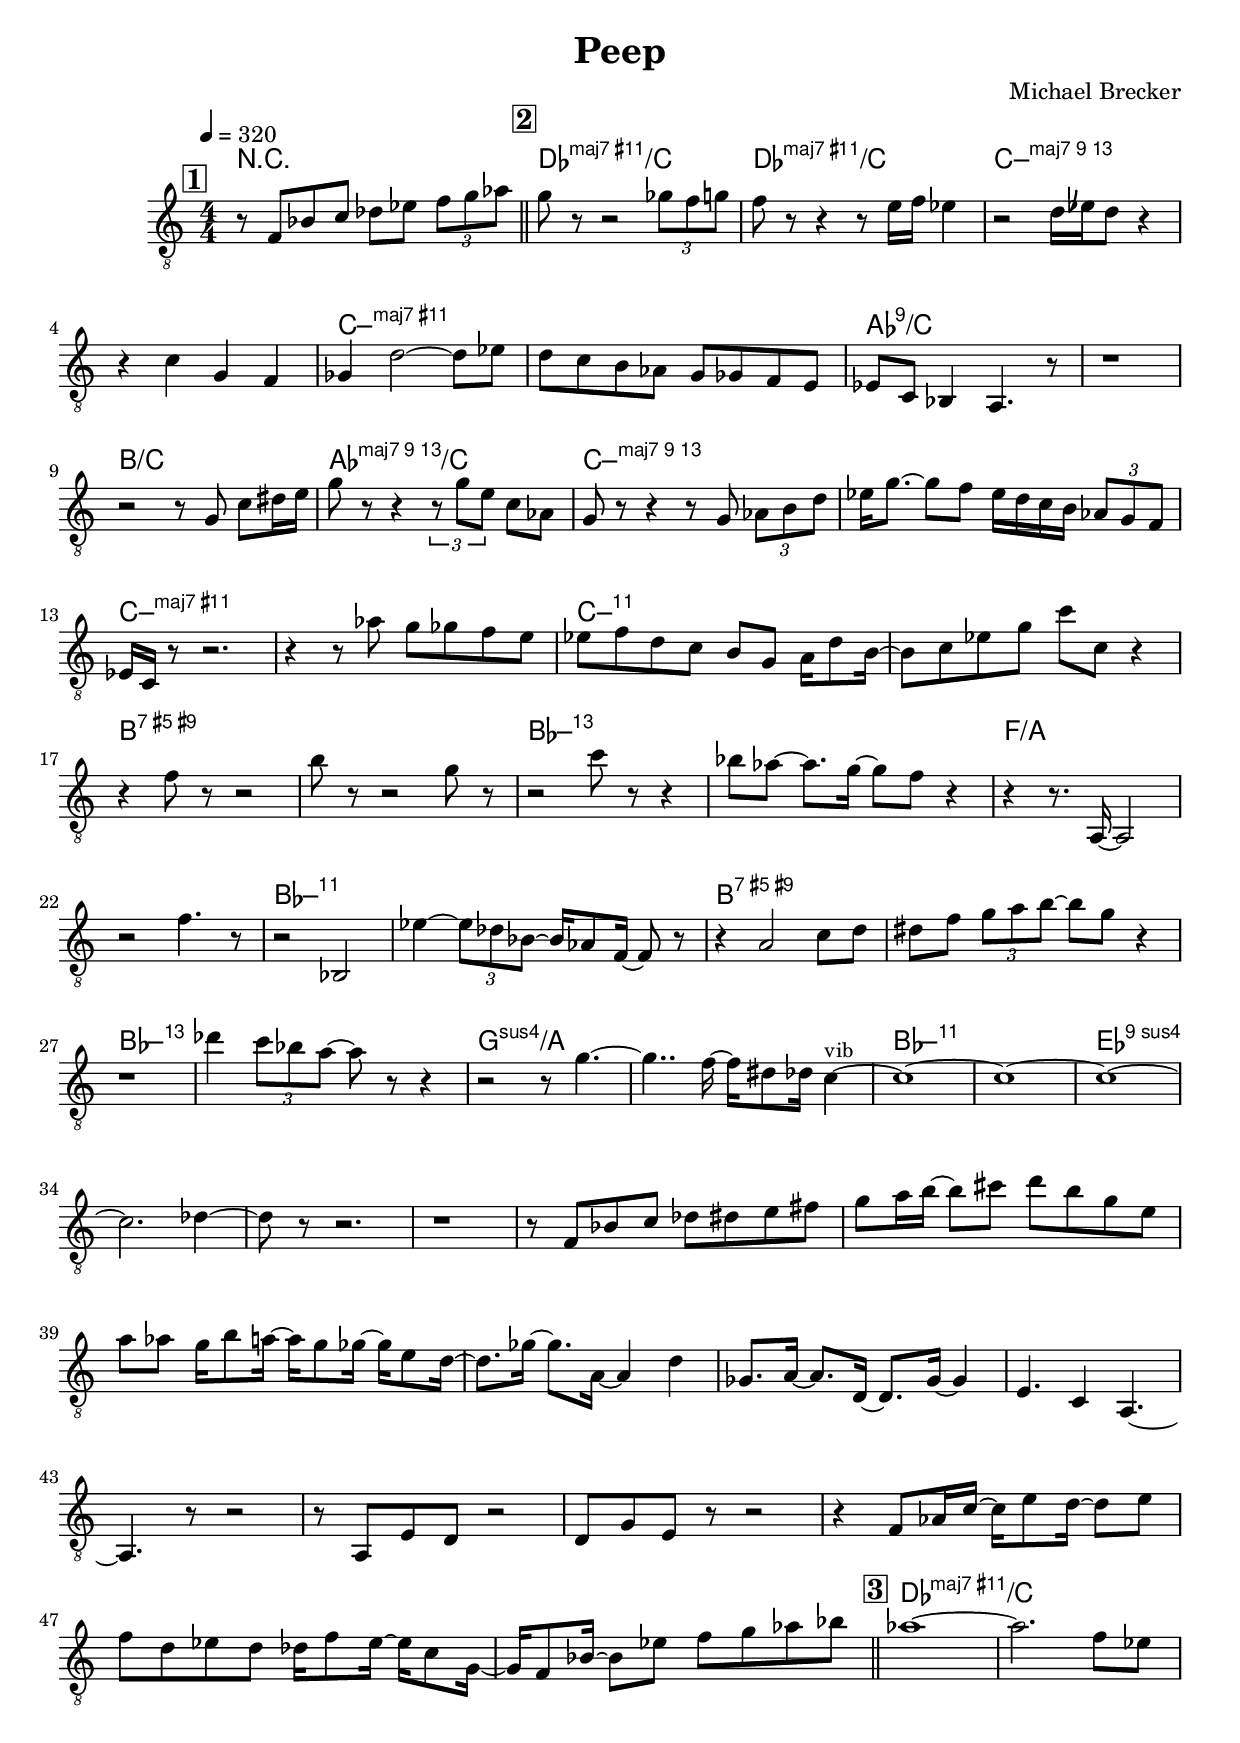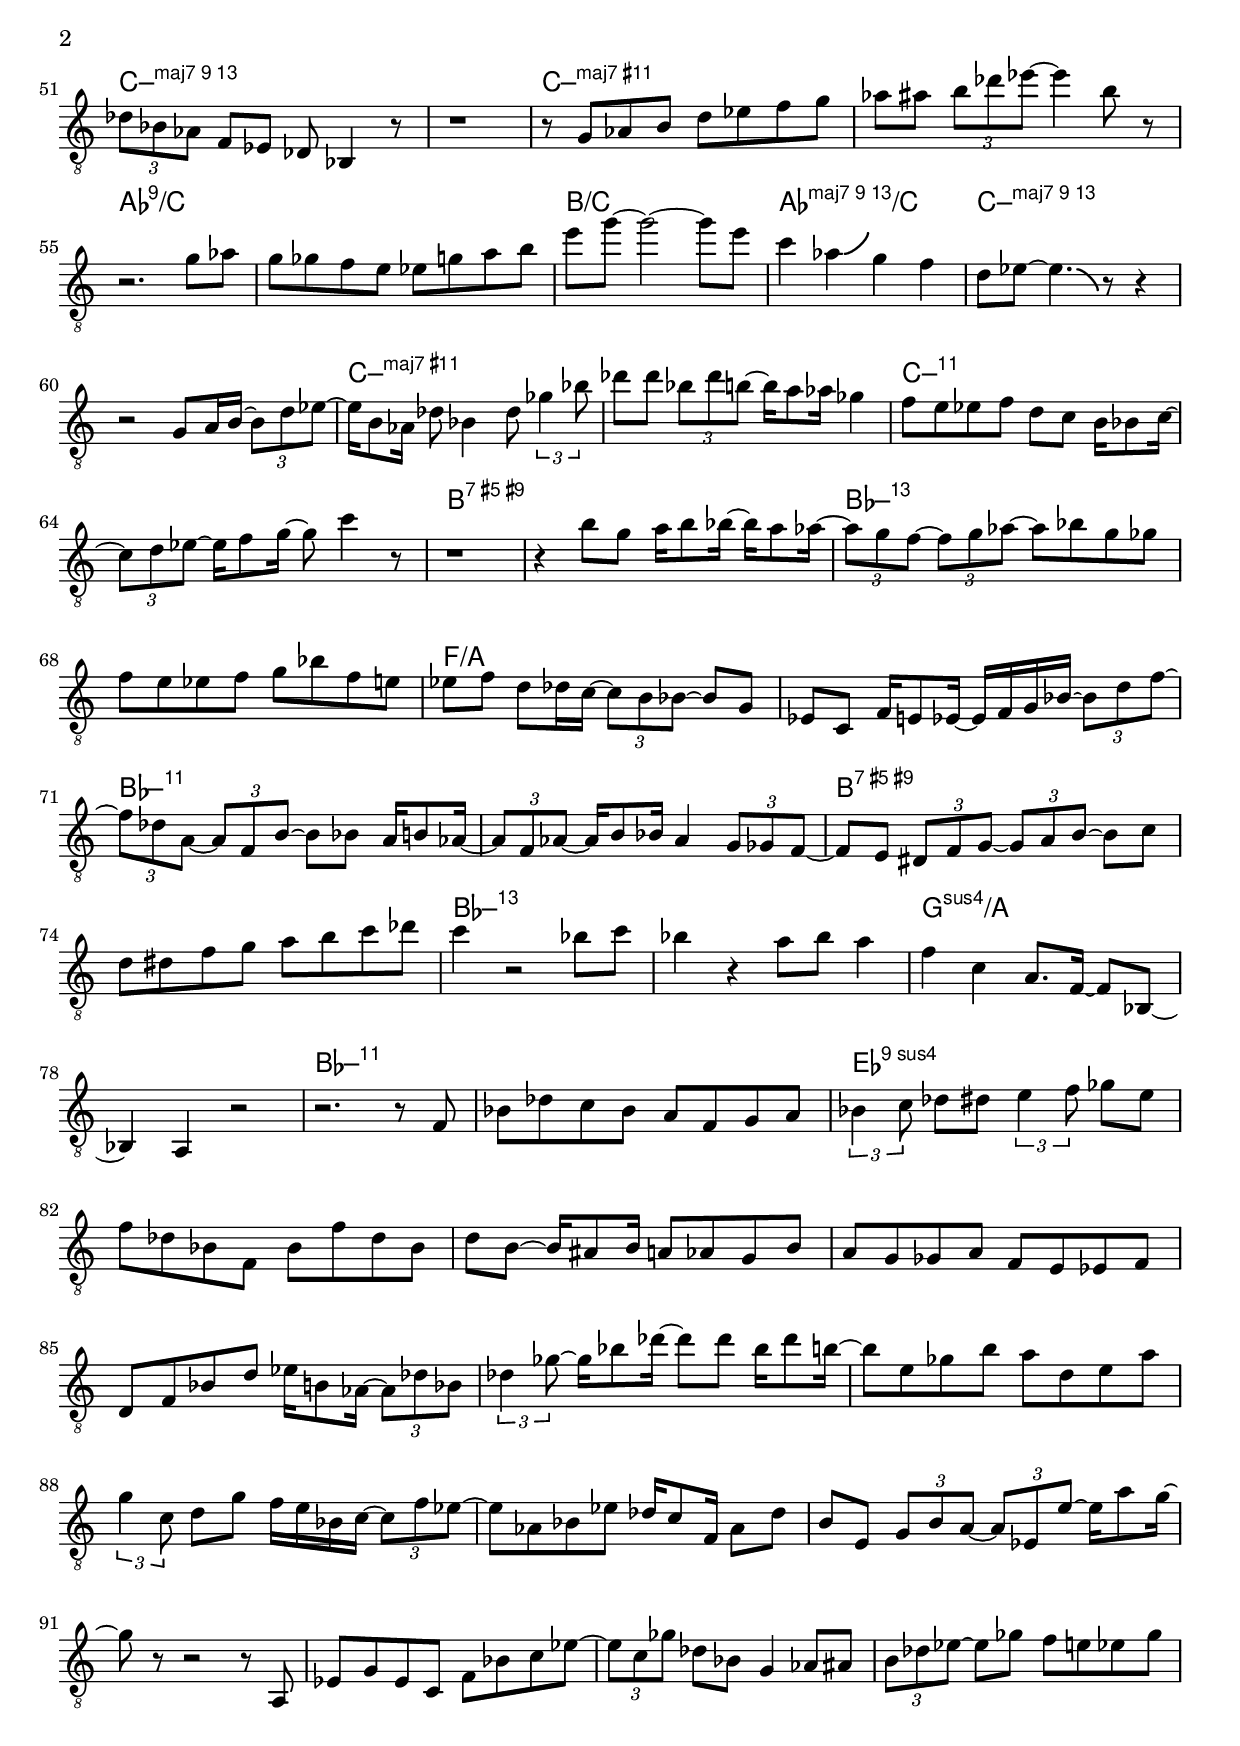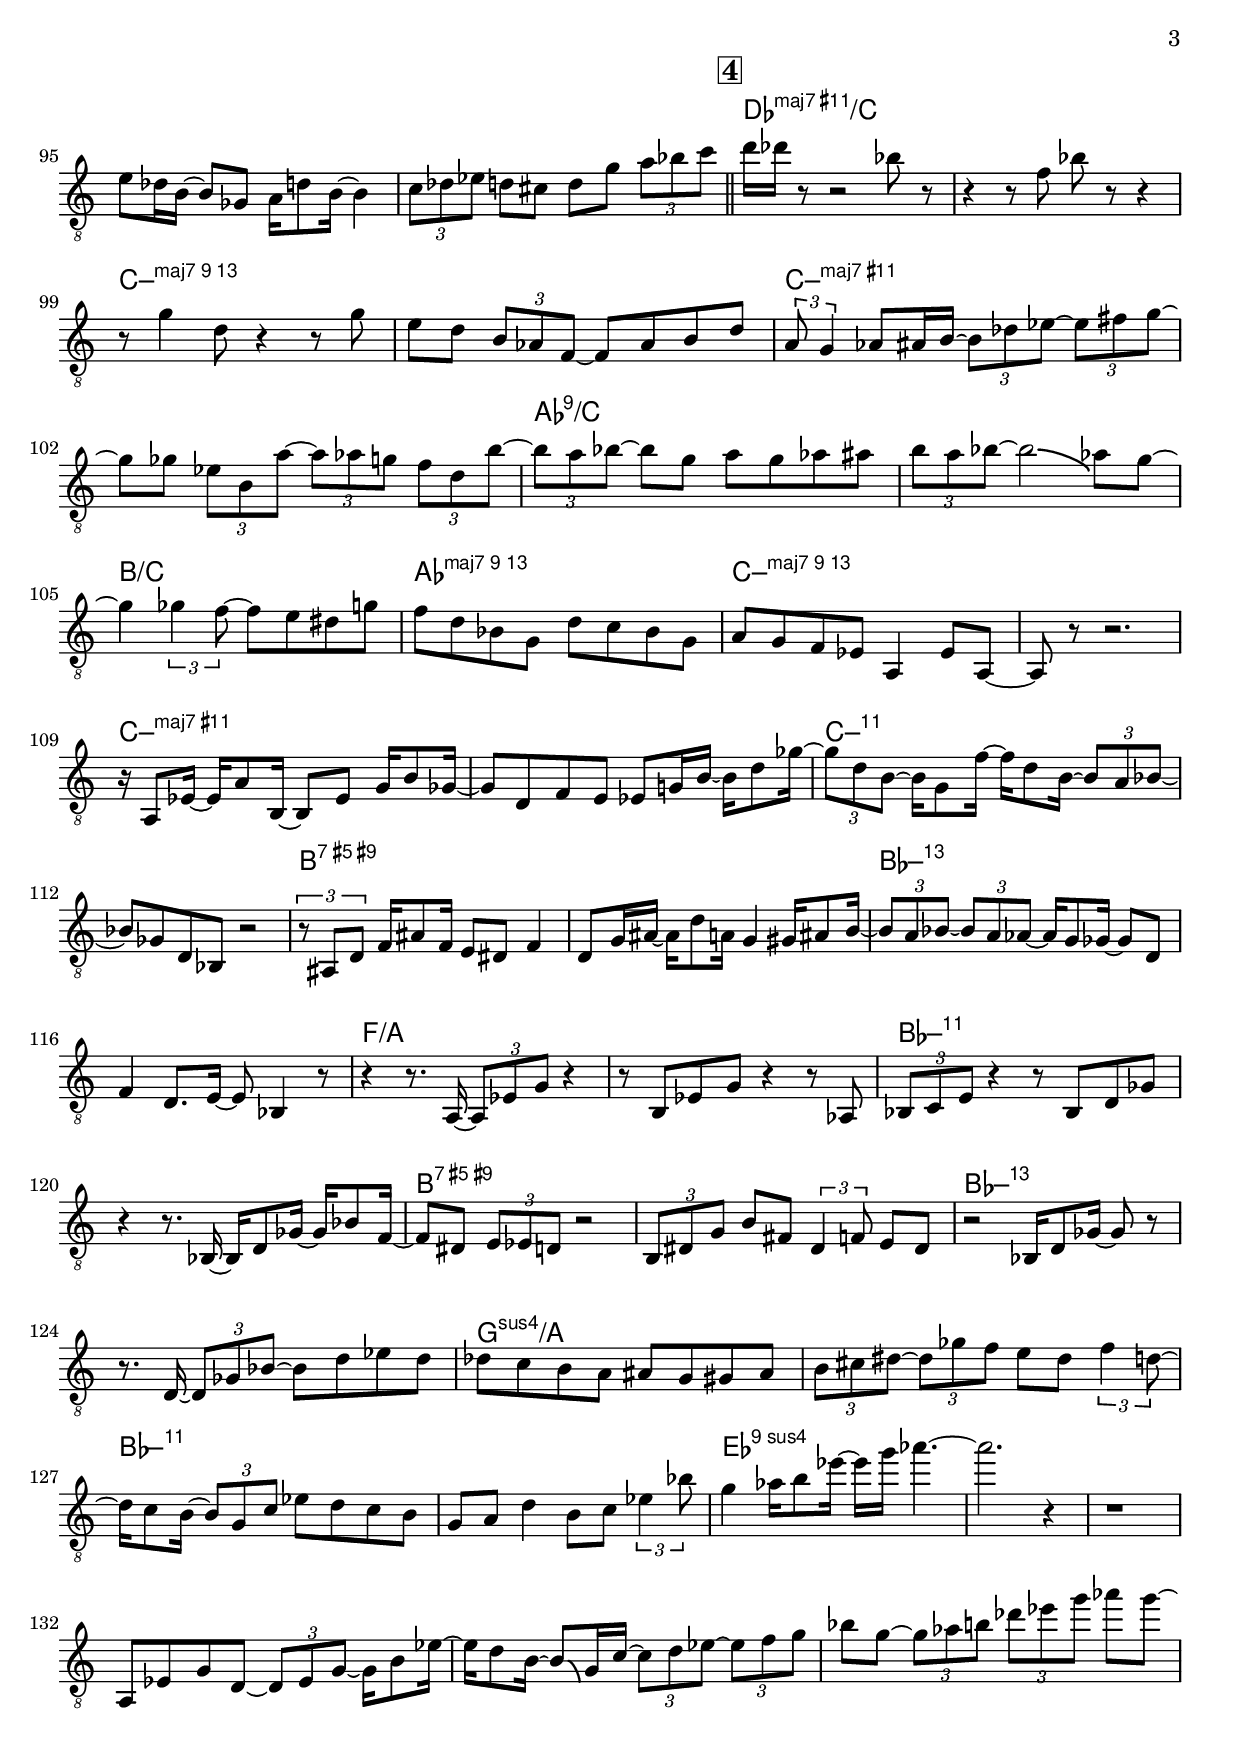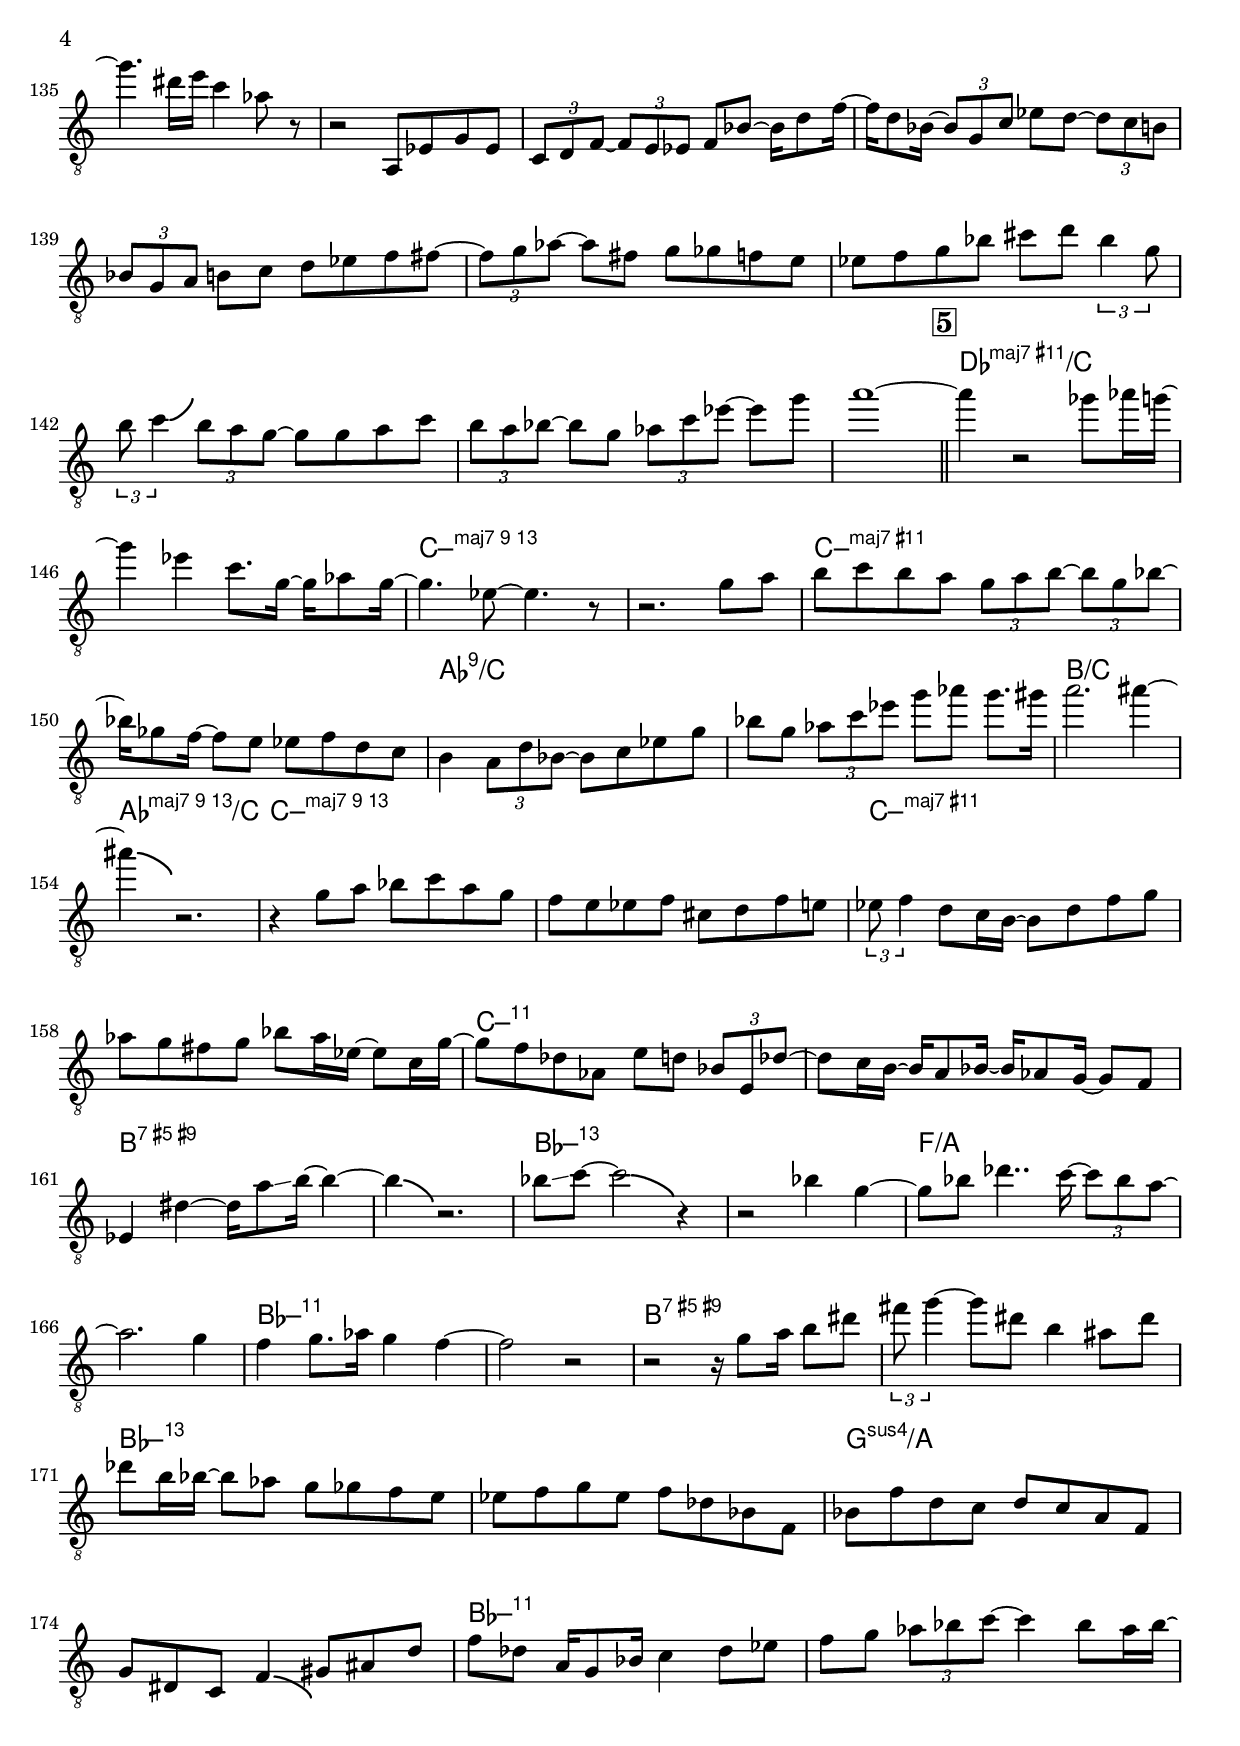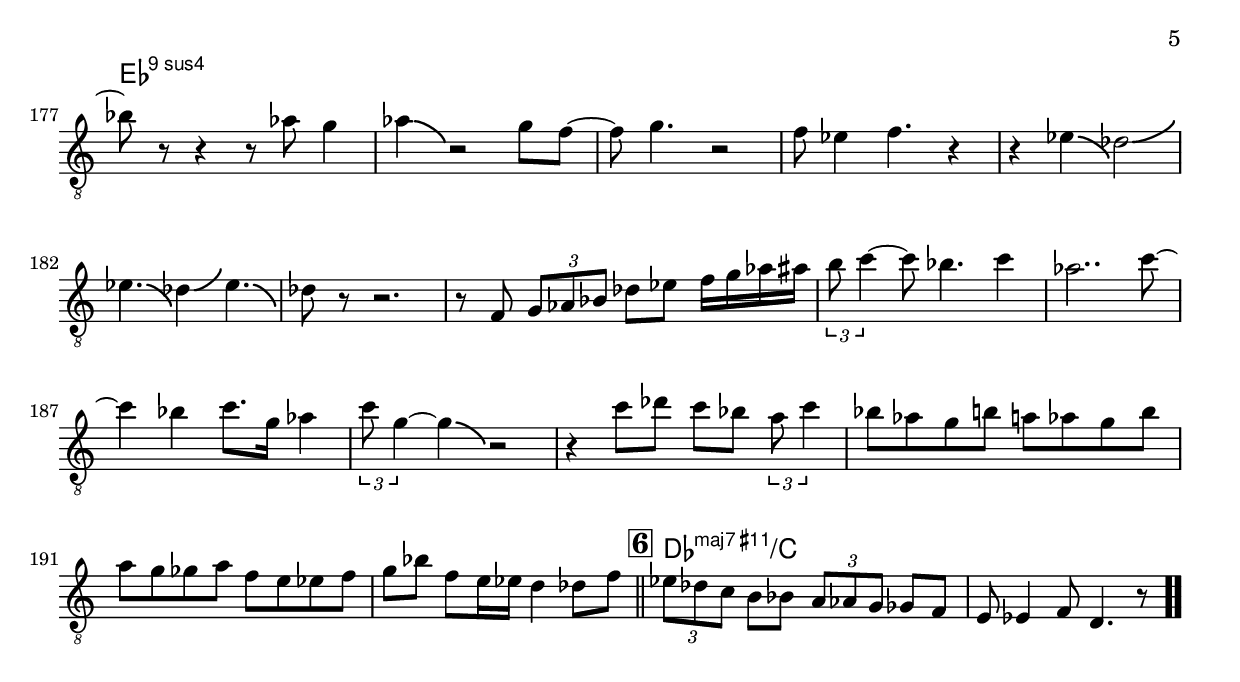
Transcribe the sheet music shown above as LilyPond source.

\version "2.13.2"

#(ly:set-option 'point-and-click #f)

\header {
  title = "Peep"
  composer = "Michael Brecker"
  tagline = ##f
}
global =
{
    \override Staff.TimeSignature #'style = #'()
    \time 4/4
    \clef "treble_8"
    \key c \major
    \override Rest #'direction = #'0
    \override MultiMeasureRest #'staff-position = #0
}
\score
{
<<
    \transpose c' c'

    \new ChordNames { \chords {
      \set majorSevenSymbol = \markup { "maj7" }
      \set minorChordModifier = \markup { \char ##x2013 }
      | r1 
      | des1:maj11+.9/c | des1:maj11+.9/c | c1:min7+13.9 | s1 | c1:min7+11+.9 | s1 | aes1:9/c | s1 
      | b1:/c | aes1:maj75+/c | c1:min7+13.9 | s1 | c1:min7+11+.9 | s1 | c1:min11.9 | s1 
      | b1:9+5+ | s1 | bes1:min13.9 | s1 | f1:/a | s1 | bes1:min11.9 | s1 
      | b1:9+5+ | s1 | bes1:min13.9 | s1 | g1:sus4/a | s1 | bes1:min11.9 | s1 
      | es1:9sus4 | s1 | s1 | s1 | s1 | s1 | s1 | s1 
      | s1 | s1 | s1 | s1 | s1 | s1 | s1 | s1 
      | des1:maj11+.9/c | s1 | c1:min7+13.9 | s1 | c1:min7+11+.9 | s1 | aes1:9/c | s1 
      | b1:/c | aes1:maj75+/c | c1:min7+13.9 | s1 | c1:min7+11+.9 | s1 | c1:min11.9 | s1 
      | b1:9+5+ | s1 | bes1:min13.9 | s1 | f1:/a | s1 | bes1:min11.9 | s1 
      | b1:9+5+ | s1 | bes1:min13.9 | s1 | g1:sus4/a | s1 | bes1:min11.9 | s1 
      | es1:9sus4 | s1 | s1 | s1 | s1 | s1 | s1 | s1 
      | s1 | s1 | s1 | s1 | s1 | s1 | s1 | s1 
      | des1:maj11+.9/c | s1 | c1:min7+13.9 | s1 | c1:min7+11+.9 | s1 | aes1:9/c | s1 
      | b1:/c | aes1:maj75+ | c1:min7+13.9 | s1 | c1:min7+11+.9 | s1 | c1:min11.9 | s1 
      | b1:9+5+ | s1 | bes1:min13.9 | s1 | f1:/a | s1 | bes1:min11.9 | s1 
      | b1:9+5+ | s1 | bes1:min13.9 | s1 | g1:sus4/a | s1 | bes1:min11.9 | s1 
      | es1:9sus4 | s1 | s1 | s1 | s1 | s1 | s1 | s1 
      | s1 | s1 | s1 | s1 | s1 | s1 | s1 | s1 
      | des1:maj11+.9/c | s1 | c1:min7+13.9 | s1 | c1:min7+11+.9 | s1 | aes1:9/c | s1 
      | b1:/c | aes1:maj75+/c | c1:min7+13.9 | s1 | c1:min7+11+.9 | s1 | c1:min11.9 | s1 
      | b1:9+5+ | s1 | bes1:min13.9 | s1 | f1:/a | s1 | bes1:min11.9 | s1 
      | b1:9+5+ | s1 | bes1:min13.9 | s1 | g1:sus4/a | s1 | bes1:min11.9 | s1 
      | es1:9sus4 | s1 | s1 | s1 | s1 | s1 | s1 | s1 
      | s1 | s1 | s1 | s1 | s1 | s1 | s1 | s1 
      | des1:maj11+.9/c|
      }
      }

    \new Staff
    <<
    \transpose c' c'

    {
      \global
  		%\override Score.MetronomeMark #'transparent = ##t
  		%\override Score.MetronomeMark #'stencil = ##f
  		
  		\override HorizontalBracket #'direction = #UP
  		\override HorizontalBracket #'bracket-flare = #'(0 . 0)
  		
  		\override TextSpanner #'dash-fraction = #1.0
  		\override TextSpanner #'bound-details #'left #'text = \markup{ \concat{\draw-line #'(0 . -1.0) \draw-line #'(1.0 . 0) }}
  		\override TextSpanner #'bound-details #'right #'text = \markup{ \concat{ \draw-line #'(1.0 . 0) \draw-line #'(0 . -1.0) }}
          \set Score.markFormatter = #format-mark-box-numbers


      \tempo 4 = 320
      \set Score.currentBarNumber = #0
     
      \bar "||" \mark \default r8 f8 bes8 c'8 des'8 es'8 \tuplet 3/2 {f'8 g'8 aes'8} 
      \bar "||" \mark \default g'8 r8 r2 \tuplet 3/2 {ges'8 f'8 g'8} 
      | f'8 r8 r4 r8 e'16 f'16 es'4 
      | r2 d'16\bendAfter #+4  es'16 d'8 r4 
      | r4 c'4 g4 f4 
      | ges4 d'2~ d'8 es'8 
      | d'8 c'8 b8 aes8 g8 ges8 f8 e8 
      | es8 c8 bes,4 a,4. r8 
      | r1 
      | r2 r8 g8 c'8 dis'16 e'16 
      | g'8 r8 r4 \tuplet 3/2 {r8 g'8 e'8} c'8 aes8 
      | g8 r8 r4 r8 g8 \tuplet 3/2 {aes8 b8 d'8} 
      | es'16 g'8.~ g'8 f'8 es'16 d'16 c'16 b16 \tuplet 3/2 {aes8 g8 f8} 
      | es16 c16 r8 r2. 
      | r4 r8 aes'8 g'8 ges'8 f'8 e'8 
      | es'8 f'8 d'8 c'8 b8 g8 a16 d'8 b16~ 
      | b8 c'8 es'8 g'8 c''8 c'8 r4 
      | r4 f'8 r8 r2 
      | b'8 r8 r2 g'8 r8 
      | r2 c''8 r8 r4 
      | bes'8 aes'8~ aes'8. g'16~ g'8 f'8 r4 
      | r4 r8. a,16~ a,2 
      | r2 f'4. r8 
      | r2 bes,2 
      | es'4~ \tuplet 3/2 {es'8 des'8 bes8~} bes16 aes8 f16~ f8 r8 
      | r4 a2 c'8 d'8 
      | dis'8 f'8 \tuplet 3/2 {g'8 a'8 b'8~} b'8 g'8 r4 
      | r1 
      | des''4 \tuplet 3/2 {c''8 bes'8 a'8~} a'8 r8 r4 
      | r2 r8 g'4.~ 
      | g'4.. f'16~ f'16 dis'8 des'16 c'4~^\markup{\left-align \small vib} 
      | c'1~ 
      | c'1~ 
      | c'1~ 
      | c'2. des'4~ 
      | des'8 r8 r2. 
      | r1 
      | r8 f8 bes8 c'8 des'8 dis'8 e'8 fis'8 
      | g'8 a'16 b'16~ b'8 cis''8 d''8 b'8 g'8 e'8 
      | a'8 aes'8 g'16 b'8 a'16~ a'16 g'8 ges'16~ ges'16 e'8 d'16~ 
      | d'8. ges'16~ ges'8. a16~ a4 d'4 
      | ges8. a16~ a8. d16~ d8. ges16~ ges4 
      | e4. c4 a,4.~ 
      | a,4. r8 r2 
      | r8 a,8 e8 d8 r2 
      | d8 g8 e8 r8 r2 
      | r4 f8 aes16 c'16~ c'16 e'8 d'16~ d'8 e'8 
      | f'8 d'8 es'8 d'8 des'16 f'8 es'16~ es'16 c'8 g16~ 
      | g16 f8 bes16~ bes8 es'8 f'8 g'8 aes'8 bes'8 
      \bar "||" \mark \default aes'1~ 
      | aes'2. f'8 es'8 
      | \tuplet 3/2 {des'8 bes8 aes8} f8 es8 des8 bes,4 r8 
      | r1 
      | r8 g8 aes8 b8 d'8 es'8 f'8 g'8 
      | aes'8 ais'8 \tuplet 3/2 {b'8 des''8 es''8~} es''4 b'8 r8 
      | r2. g'8 aes'8 
      | g'8 ges'8 f'8 e'8 es'8 g'8 a'8 b'8 
      | e''8 g''8~ g''2~ g''8 e''8 
      | c''4 aes'4\bendAfter #+4  g'4 f'4 
      | d'8 es'8~ es'4.\bendAfter #-4  r8 r4 
      | r2 g8 a16 b16~ \tuplet 3/2 {b8 d'8 es'8~} 
      | es'16 b8 aes16 des'8 bes4 des'8 \tuplet 3/2 {ges'4 bes'8} 
      | des''8 des''8 \tuplet 3/2 {bes'8 des''8 b'8~} b'16 a'8 aes'16 ges'4 
      | f'8 e'8 es'8 f'8 d'8 c'8 b16 bes8 c'16~ 
      | \tuplet 3/2 {c'8 d'8 es'8~} es'16 f'8 g'16~ g'8 c''4 r8 
      | r1 
      | r4 b'8 g'8 a'16 b'8 bes'16~ bes'16 a'8 aes'16~ 
      | \tuplet 3/2 {aes'8 g'8 f'8~} \tuplet 3/2 {f'8 g'8 aes'8~} aes'8 bes'8 g'8 ges'8 
      | f'8 e'8 es'8 f'8 g'8 bes'8 f'8 e'8 
      | es'8 f'8 d'8 des'16 c'16~ \tuplet 3/2 {c'8 b8 bes8~} bes8 g8 
      | es8 c8 f16 e8 es16~ es16 f16 g16 bes16~ \tuplet 3/2 {bes8 d'8 f'8~} 
      | \tuplet 3/2 {f'8 des'8 a8~} \tuplet 3/2 {a8 f8 b8~} b8 bes8 a16 b8 aes16~ 
      | \tuplet 3/2 {aes8 f8 aes8~} aes16 b8 bes16 aes4 \tuplet 3/2 {g8 ges8 f8~} 
      | f8 e8 \tuplet 3/2 {dis8 f8 g8~} \tuplet 3/2 {g8 a8 b8~} b8 c'8 
      | d'8 dis'8 f'8 g'8 a'8 b'8 c''8 des''8 
      | c''4 r2 bes'8 c''8 
      | bes'4 r4 a'8 bes'8 a'4 
      | f'4 c'4 a8. f16~ f8 bes,8~ 
      | bes,4 a,4 r2 
      | r2. r8 f8 
      | bes8 des'8 c'8 bes8 a8 f8 g8 a8 
      | \tuplet 3/2 {bes4 c'8} des'8 dis'8 \tuplet 3/2 {e'4 f'8} ges'8 e'8 
      | f'8 des'8 bes8 f8 bes8 f'8 des'8 bes8 
      | d'8 b8~ b16 ais8 b16 a8 aes8 g8 b8 
      | a8 g8 ges8 a8 f8 e8 es8 f8 
      | d8 f8 bes8 d'8 es'16 b8 aes16~ \tuplet 3/2 {aes8 des'8 bes8} 
      | \tuplet 3/2 {des'4 ges'8~} ges'16 bes'8 des''16~ des''8 des''8 bes'16 des''8 b'16~ 
      | b'8 e'8 ges'8 b'8 a'8 d'8 e'8 a'8 
      | \tuplet 3/2 {g'4 c'8} d'8 g'8 f'16 e'16 bes16 c'16~ \tuplet 3/2 {c'8 f'8 es'8~} 
      | es'8 aes8 bes8 es'8 des'16 c'8 f16 aes8 des'8 
      | b8 e8 \tuplet 3/2 {g8 b8 a8~} \tuplet 3/2 {a8 es8 e'8~} e'16 a'8 g'16~ 
      | g'8 r8 r2 r8 a,8 
      | es8 g8 es8 c8 f8 bes8 c'8 es'8~ 
      | \tuplet 3/2 {es'8 c'8 ges'8} des'8 bes8 g4 aes8 ais8 
      | \tuplet 3/2 {b8 des'8 es'8~} es'8 ges'8 f'8 e'8 es'8 ges'8 
      | e'8 des'16 b16~ b8 ges8 a16 d'8 b16~ b4 
      | \tuplet 3/2 {c'8 des'8 es'8} d'8 cis'8 d'8 g'8 \tuplet 3/2 {a'8 bes'8 c''8} 
      \bar "||" \mark \default d''16 des''16 r8 r2 bes'8 r8 
      | r4 r8 f'8 bes'8 r8 r4 
      | r8 g'4 d'8 r4 r8 g'8 
      | e'8 d'8 \tuplet 3/2 {b8 aes8 f8~} f8 aes8 b8 d'8 
      | \tuplet 3/2 {a8 g4} aes8 ais16 b16~ \tuplet 3/2 {b8 des'8 es'8~} \tuplet 3/2 {es'8 fis'8 g'8~} 
      | g'8 ges'8 \tuplet 3/2 {es'8 b8 a'8~} \tuplet 3/2 {a'8 aes'8 g'8} \tuplet 3/2 {f'8 d'8 b'8~} 
      | \tuplet 3/2 {b'8 a'8 bes'8~} bes'8 g'8 a'8 g'8 aes'8 ais'8 
      | \tuplet 3/2 {b'8 a'8 bes'8~} bes'2\bendAfter #-4  aes'8 g'8~ 
      | g'4 \tuplet 3/2 {ges'4 f'8~} f'8 e'8 dis'8 g'8 
      | f'8 d'8 bes8 g8 d'8 c'8 bes8 g8 
      | a8 g8 f8 es8 a,4 es8 a,8~ 
      | a,8 r8 r2. 
      | r16 a,8 es16~ es16 a8 b,16~ b,8 es8 g16 b8 ges16~ 
      | ges8 d8 f8 e8 es8 g16 b16~ b16 d'8 ges'16~ 
      | \tuplet 3/2 {ges'8 d'8 b8~} b16 g8 f'16~ f'16 d'8 b16~ \tuplet 3/2 {b8 a8 bes8~} 
      | bes8 ges8 d8 bes,8 r2 
      | \tuplet 3/2 {r8 ais,8 d8} f16 ais8 f16 e8 dis8 f4 
      | d8 g16 ais16~ ais16 d'8 a16 g4 gis16 ais8 b16~ 
      | \tuplet 3/2 {b8 a8 bes8~} \tuplet 3/2 {bes8 a8 aes8~} aes16 g8 ges16~ ges8 d8 
      | f4 d8. e16~ e8 bes,4 r8 
      | r4 r8. a,16~ \tuplet 3/2 {a,8 es8 g8} r4 
      | r8 b,8 es8 g8 r4 r8 aes,8 
      | \tuplet 3/2 {bes,8 c8 e8} r4 r8 bes,8 d8 ges8 
      | r4 r8. bes,16~ bes,16 d8 ges16~ ges16 bes8 f16~ 
      | f8 dis8 \tuplet 3/2 {e8 es8 d8} r2 
      | \tuplet 3/2 {b,8 dis8 g8} b8 fis8 \tuplet 3/2 {dis4 f8} e8 dis8 
      | r2 bes,16 d8 ges16~ ges8 r8 
      | r8. d16~ \tuplet 3/2 {d8 ges8 bes8~} bes8 d'8 es'8 d'8 
      | des'8 c'8 b8 a8 ais8 g8 gis8 ais8 
      | \tuplet 3/2 {b8 cis'8 dis'8~} \tuplet 3/2 {dis'8 ges'8 f'8} e'8 dis'8 \tuplet 3/2 {f'4 d'8~} 
      | d'16 c'8 b16~ \tuplet 3/2 {b8 g8 c'8} es'8 d'8 c'8 b8 
      | g8 a8 d'4 b8 c'8 \tuplet 3/2 {es'4 bes'8} 
      | g'4 aes'16 b'8 es''16~ es''16 g''16 aes''4.~ 
      | aes''2. r4 
      | r1 
      | a,8 es8 g8 d8~ \tuplet 3/2 {d8 es8 g8~} g16 b8 es'16~ 
      | es'16 d'8 b16~ b8\bendAfter #-4  g16 c'16~ \tuplet 3/2 {c'8 d'8 es'8~} \tuplet 3/2 {es'8 f'8 g'8} 
      | bes'8 g'8~ \tuplet 3/2 {g'8 aes'8 b'8} \tuplet 3/2 {des''8 es''8 g''8} aes''8 g''8~ 
      | g''4. dis''16 e''16 c''4 aes'8 r8 
      | r2 a,8 es8 g8 es8 
      | \tuplet 3/2 {c8 d8 f8~} \tuplet 3/2 {f8 e8 es8} f8 bes8~ bes16 d'8 f'16~ 
      | f'16 d'8 bes16~ \tuplet 3/2 {bes8 g8 c'8} es'8 d'8~ \tuplet 3/2 {d'8 c'8 b8} 
      | \tuplet 3/2 {bes8 g8 a8} b8 c'8 d'8 es'8 f'8 fis'8~ 
      | \tuplet 3/2 {fis'8 g'8 aes'8~} aes'8 fis'8 g'8 ges'8 f'8 e'8 
      | es'8 f'8 g'8 bes'8 cis''8 d''8 \tuplet 3/2 {bes'4 g'8} 
      | \tuplet 3/2 {b'8 c''4\bendAfter #+4 } \tuplet 3/2 {b'8 a'8 g'8~} g'8 g'8 a'8 c''8 
      | \tuplet 3/2 {b'8 a'8 bes'8~} bes'8 g'8 \tuplet 3/2 {aes'8 c''8 es''8~} es''8 g''8 
      | a''1~ 
      \bar "||" \mark \default a''4 r2 ges''8 aes''16 g''16~ 
      | g''4 es''4 c''8. g'16~ g'16 aes'8 g'16~ 
      | g'4. es'8~ es'4. r8 
      | r2. g'8 a'8 
      | b'8 c''8 b'8 a'8 \tuplet 3/2 {g'8 a'8 b'8~} \tuplet 3/2 {b'8 g'8 bes'8~} 
      | bes'16 ges'8 f'16~ f'8 e'8 es'8 f'8 d'8 c'8 
      | b4 \tuplet 3/2 {a8 d'8 bes8~} bes8 c'8 es'8 g'8 
      | bes'8 g'8 \tuplet 3/2 {aes'8 c''8 es''8} g''8 aes''8 g''8. gis''16 
      | a''2. ais''4~ 
      | ais''4\bendAfter #-4  r2. 
      | r4 g'8 a'8 bes'8 c''8 a'8 g'8 
      | f'8 e'8 es'8 f'8 cis'8 d'8 f'8 e'8 
      | \tuplet 3/2 {es'8 f'4} d'8 c'16 b16~ b8 d'8 f'8 g'8 
      | aes'8 g'8 fis'8 g'8 bes'8 aes'16 es'16~ es'8 c'16 g'16~ 
      | g'8 f'8 des'8 aes8 e'8 d'8 \tuplet 3/2 {bes8 e8 des'8~} 
      | des'8 c'16 b16~ b16 a8 bes16~ bes16 aes8 g16~ g8 f8 
      | es4 dis'4~ dis'16 a'8\glissando  b'16~ b'4~ 
      | b'4\bendAfter #-4  r2. 
      | bes'8\glissando  c''8~ c''2\bendAfter #-4  r4 
      | r2 bes'4 g'4~ 
      | g'8 bes'8 des''4.. c''16~ \tuplet 3/2 {c''8 bes'8 a'8~} 
      | a'2. g'4 
      | f'4 g'8. aes'16 g'4 f'4~ 
      | f'2 r2 
      | r2 r16 g'8 a'16 b'8 dis''8 
      | \tuplet 3/2 {fis''8 g''4~} g''8 dis''8 b'4 ais'8 dis''8 
      | des''8 b'16 bes'16~ bes'8 aes'8 g'8 ges'8 f'8 e'8 
      | es'8 f'8 g'8 es'8 f'8 des'8 bes8 f8 
      | bes8 f'8 d'8 c'8 d'8 c'8 a8 f8 
      | g8 dis8 c8 f4\bendAfter #-4  gis8 ais8 d'8 
      | f'8 des'8 a16 g8 bes16 c'4 des'8 es'8 
      | f'8 g'8 \tuplet 3/2 {aes'8 bes'8 c''8~} c''4 bes'8 aes'16 bes'16~ 
      | bes'8 r8 r4 r8 aes'8 g'4 
      | aes'4\bendAfter #-4  r2 g'8 f'8~ 
      | f'8 g'4. r2 
      | f'8 es'4 f'4. r4 
      | r4 es'4\bendAfter #-4  des'2\bendAfter #+4  
      | es'4.\bendAfter #-4  des'4\bendAfter #+4  es'4.\bendAfter #-4  
      | des'8 r8 r2. 
      | r8 f8 \tuplet 3/2 {g8 aes8 bes8} des'8 es'8 f'16 g'16 aes'16 ais'16 
      | \tuplet 3/2 {b'8 c''4~} c''8 bes'4. c''4 
      | aes'2.. c''8~ 
      | c''4 bes'4 c''8. g'16 aes'4 
      | \tuplet 3/2 {c''8 g'4~} g'4\bendAfter #-4  r2 
      | r4 c''8 des''8 c''8 bes'8 \tuplet 3/2 {a'8 c''4} 
      | bes'8 aes'8 g'8 b'8 a'8 aes'8 g'8 b'8 
      | a'8 g'8 ges'8 a'8 f'8 e'8 es'8 f'8 
      | g'8 bes'8 f'8 e'16 es'16 d'4 des'8 f'8 
      \bar "||" \mark \default \tuplet 3/2 {es'8 des'8 c'8} b8 bes8 \tuplet 3/2 {a8 aes8 g8} ges8 f8 
      | e8 es4 f8 d4. r8\bar  ".."
    }
    >>
>>    
}
